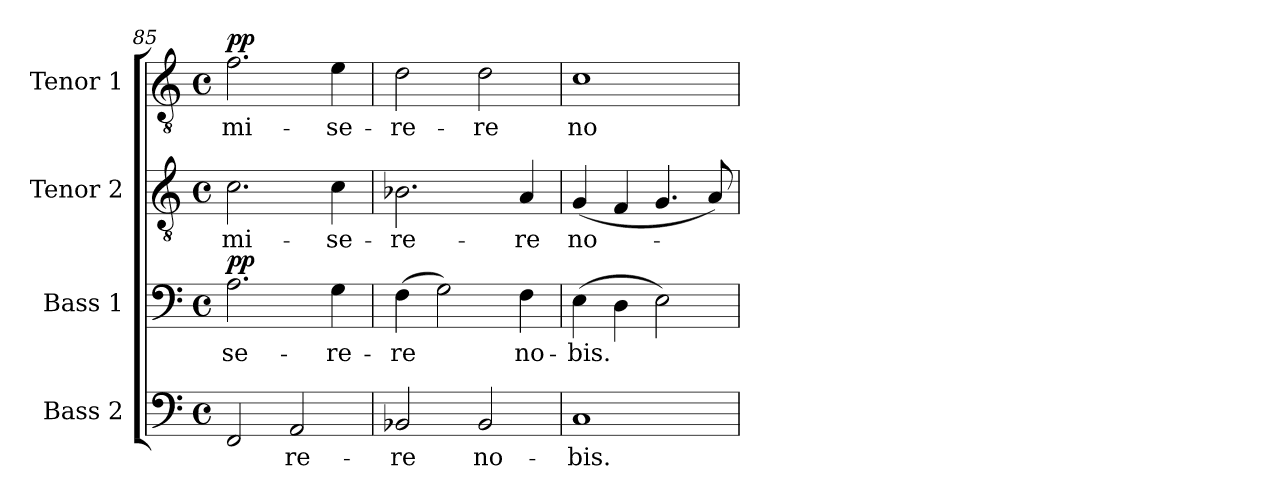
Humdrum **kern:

**kern	**text	**kern	**text	**dynam	**kern	**text	**kern	**text	**dynam
*part4	*part4	*part3	*part3	*part3	*part2	*part2	*part1	*part1	*part1
*staff4	*staff4	*staff3	*staff3	*staff3	*staff2	*staff2	*staff1	*staff1	*staff1
*I"Bass 2	*	*I"Bass 1	*	*	*I"Tenor 2	*	*I"Tenor 1	*	*
*I'B. 2	*	*I'B. 1	*	*	*I'T. 2	*	*I'T. 1	*	*
*clefF4	*	*clefF4	*	*	*clefGv2	*	*clefGv2	*	*
*k[]	*	*k[]	*	*	*k[]	*	*k[]	*	*
*C:	*	*C:	*	*	*C:	*	*C:	*	*
*M4/4	*	*M4/4	*	*	*M4/4	*	*M4/4	*	*
*met(c)	*	*met(c)	*	*	*met(c)	*	*met(c)	*	*
=85	=85	=85	=85	=85	=85	=85	=85	=85	=85
!	!	!	!LO:LY:b	!LO:DY:a	!	!LO:LY:b	!	!LO:LY:b	!LO:DY:a
2FF/	.	2.A\	-se-	pp	2.c\	mi-	2.f\	mi-	pp
!	!LO:LY:b	!	!	!	!	!	!	!	!
2AA/	-re-	.	.	.	.	.	.	.	.
!	!	!	!LO:LY:b	!	!	!LO:LY:b	!	!LO:LY:b	!
.	.	4G\	-re-	.	4c\	-se-	4e\	-se-	.
=86	=86	=86	=86	=86	=86	=86	=86	=86	=86
!	!LO:LY:b	!	!LO:LY:b	!	!	!LO:LY:b	!	!LO:LY:b	!
2BB-X/	-re	(>4F\	-re	.	2.B-X\	-re-	2d\	-re-	.
.	.	2G\)	.	.	.	.	.	.	.
!	!LO:LY:b	!	!	!	!	!	!	!LO:LY:b	!
2BB-/	no-	.	.	.	.	.	2d\	-re	.
!	!	!	!LO:LY:b	!	!	!LO:LY:b	!	!	!
.	.	4F\	no-	.	4A/	-re	.	.	.
=87	=87	=87	=87	=87	=87	=87	=87	=87	=87
!	!LO:LY:b	!	!LO:LY:b	!	!	!LO:LY:b	!	!LO:LY:b	!
1C	-bis.	(>4E\	-bis.	.	(<4G/	no-	1c	no-	.
.	.	4D\	.	.	4F/	.	.	.	.
.	.	2E\)	.	.	4.G/	.	.	.	.
.	.	.	.	.	8A/)	.	.	.	.
=	=	=	=	=	=	=	=	=	=
*-	*-	*-	*-	*-	*-	*-	*-	*-	*-
